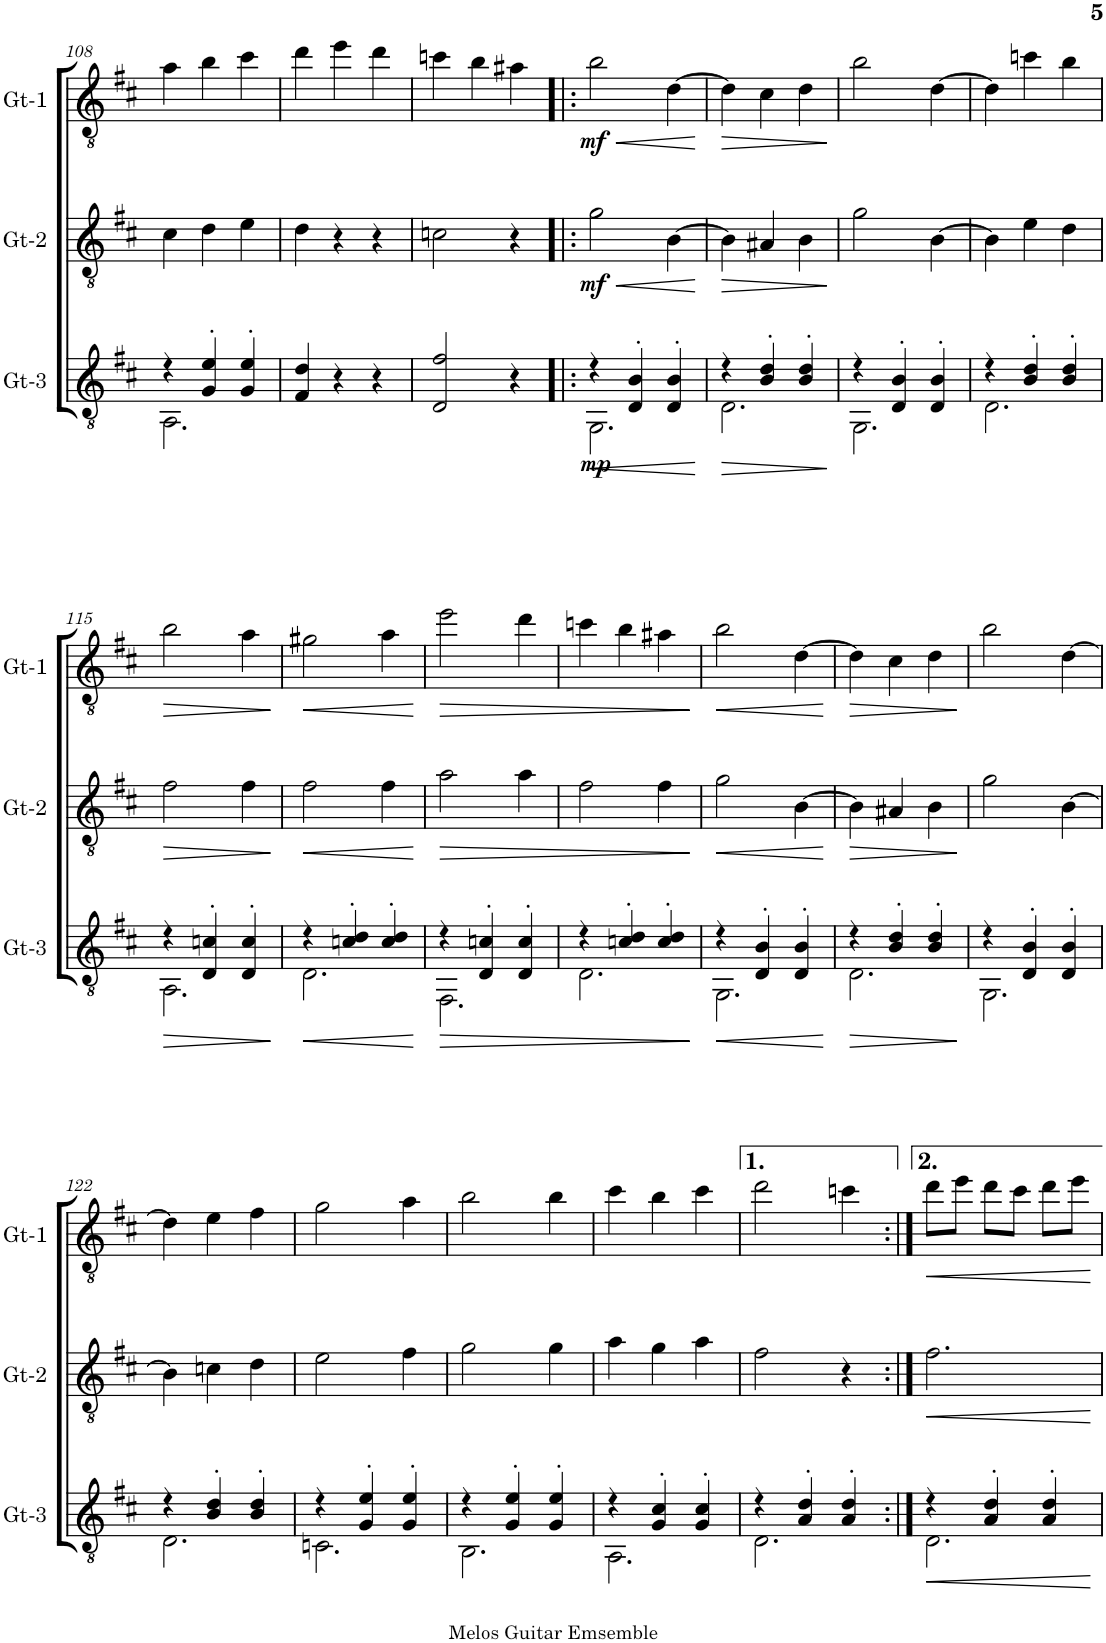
**kern	**dynam	**kern	**dynam	**kern	**dynam
*part3	*part3	*part2	*part2	*part1	*part1
*staff3	*staff3	*staff2	*staff2	*staff1	*staff1
*I"Gt-3	*	*I"Gt-2	*	*I"Gt-1	*
*I'Gt-3	*	*I'Gt-2	*	*I'Gt-1	*
!!LO:PB:g=z
*clefGv2	*	*clefGv2	*	*clefGv2	*
*k[f#c#]	*	*k[f#c#]	*	*k[f#c#]	*
*M3/4	*	*M3/4	*	*M3/4	*
=108	=108	=108	=108	=108	=108
*^	*	*	*	*	*
4r	2.AA\	.	4c#\	.	4a\	.
4G/' 4e/'	.	.	4d\	.	4b\	.
4G/' 4e/'	.	.	4e\	.	4cc#\	.
*v	*v	*	*	*	*	*
=109	=109	=109	=109	=109	=109
4F#/ 4d/	.	4d\	.	4dd\	.
4r	.	4r	.	4ee\	.
4r	.	4r	.	4dd\	.
=110	=110	=110	=110	=110	=110
2D/ 2f#/	.	2cn\	.	4ccn\	.
.	.	.	.	4b\	.
4r	.	4r	.	4a#X\	.
=111!|:	=111!|:	=111!|:	=111!|:	=111!|:	=111!|:
!	!LO:HP:b	!	!LO:HP:b	!	!LO:HP:b
*^	*	*	*	*	*
!	!	!LO:DY:n=1:b	!	!LO:DY:n=1:b	!	!LO:DY:n=1:b
4r	2.GG\	< mp	2g\	< mf	2b\	< mf
4D/' 4B/'	.	.	.	.	.	.
4D/' 4B/'	.	.	[4B\	.	[4d\	.
*v	*v	*	*	*	*	*
.	[	.	[	.	[
=112	=112	=112	=112	=112	=112
!	!LO:HP:b	!	!LO:HP:b	!	!LO:HP:b
*^	*	*	*	*	*
4r	2.D\	>	4B\]	>	4d\]	>
4B/' 4d/'	.	.	4A#X/	.	4c#\	.
4B/' 4d/'	.	.	4B\	.	4d\	.
*v	*v	*	*	*	*	*
.	]	.	]	.	]
=113	=113	=113	=113	=113	=113
*^	*	*	*	*	*
4r	2.GG\	.	2g\	.	2b\	.
4D/' 4B/'	.	.	.	.	.	.
4D/' 4B/'	.	.	[4B\	.	[4d\	.
=114	=114	=114	=114	=114	=114	=114
4r	2.D\	.	4B\]	.	4d\]	.
4B/' 4d/'	.	.	4e\	.	4ccn\	.
4B/' 4d/'	.	.	4d\	.	4b\	.
!!LO:LB:g=z
=115	=115	=115	=115	=115	=115	=115
!	!	!LO:HP:b	!	!LO:HP:b	!	!LO:HP:b
4r	2.AA\	>	2f#\	>	2b\	>
4D/' 4cn/'	.	.	.	.	.	.
4D/' 4c/'	.	.	4f#\	.	4a\	.
*v	*v	*	*	*	*	*
.	]	.	]	.	]
=116	=116	=116	=116	=116	=116
!	!LO:HP:b	!	!LO:HP:b	!	!LO:HP:b
*^	*	*	*	*	*
4r	2.D\	<	2f#\	<	2g#X\	<
4cn/' 4d/'	.	.	.	.	.	.
4c/' 4d/'	.	.	4f#\	.	4a\	.
*v	*v	*	*	*	*	*
.	[	.	[	.	[
=117	=117	=117	=117	=117	=117
!	!LO:HP:b	!	!LO:HP:b	!	!LO:HP:b
*^	*	*	*	*	*
4r	2.FF#\	>	2a\	>	2ee\	>
4D/' 4cn/'	.	.	.	.	.	.
4D/' 4c/'	.	.	4a\	.	4dd\	.
=118	=118	=118	=118	=118	=118	=118
4r	2.D\	.	2f#\	.	4ccn\	.
4cn/' 4d/'	.	.	.	.	4b\	.
4c/' 4d/'	.	.	4f#\	.	4a#X\	.
*v	*v	*	*	*	*	*
.	]	.	]	.	]
=119	=119	=119	=119	=119	=119
!	!LO:HP:b	!	!LO:HP:b	!	!LO:HP:b
*^	*	*	*	*	*
4r	2.GG\	<	2g\	<	2b\	<
4D/' 4B/'	.	.	.	.	.	.
4D/' 4B/'	.	.	[4B\	.	[4d\	.
*v	*v	*	*	*	*	*
.	[	.	[	.	[
=120	=120	=120	=120	=120	=120
!	!LO:HP:b	!	!LO:HP:b	!	!LO:HP:b
*^	*	*	*	*	*
4r	2.D\	>	4B\]	>	4d\]	>
4B/' 4d/'	.	.	4A#X/	.	4c#\	.
4B/' 4d/'	.	.	4B\	.	4d\	.
*v	*v	*	*	*	*	*
.	]	.	]	.	]
=121	=121	=121	=121	=121	=121
*^	*	*	*	*	*
4r	2.GG\	.	2g\	.	2b\	.
4D/' 4B/'	.	.	.	.	.	.
4D/' 4B/'	.	.	[4B\	.	[4d\	.
!!LO:LB:g=z
=122	=122	=122	=122	=122	=122	=122
4r	2.D\	.	4B\]	.	4d\]	.
4B/' 4d/'	.	.	4cn\	.	4e\	.
4B/' 4d/'	.	.	4d\	.	4f#\	.
=123	=123	=123	=123	=123	=123	=123
4r	2.Cn\	.	2e\	.	2g\	.
4G/' 4e/'	.	.	.	.	.	.
4G/' 4e/'	.	.	4f#\	.	4a\	.
=124	=124	=124	=124	=124	=124	=124
4r	2.BB\	.	2g\	.	2b\	.
4G/' 4e/'	.	.	.	.	.	.
4G/' 4e/'	.	.	4g\	.	4b\	.
=125	=125	=125	=125	=125	=125	=125
4r	2.AA\	.	4a\	.	4cc#\	.
4G/' 4c#/'	.	.	4g\	.	4b\	.
4G/' 4c#/'	.	.	4a\	.	4cc#\	.
=126	=126	=126	=126	=126	=126	=126
4r	2.D\	.	2f#\	.	2dd\	.
4A/' 4d/'	.	.	.	.	.	.
4A/' 4d/'	.	.	4r	.	4ccn\	.
=127:|!	=127:|!	=127:|!	=127:|!	=127:|!	=127:|!	=127:|!
!	!	!LO:HP:b	!	!LO:HP:b	!	!LO:HP:b
4r	2.D\	<	2.f#\	<	8dd\L	<
.	.	.	.	.	8ee\J	.
4A/' 4d/'	.	.	.	.	8dd\L	.
.	.	.	.	.	8cc#\J	.
4A/' 4d/'	.	.	.	.	8dd\L	.
.	.	.	.	.	8ee\J	.
*v	*v	*	*	*	*	*
.	[	.	[	.	[
=	=	=	=	=	=
*-	*-	*-	*-	*-	*-
